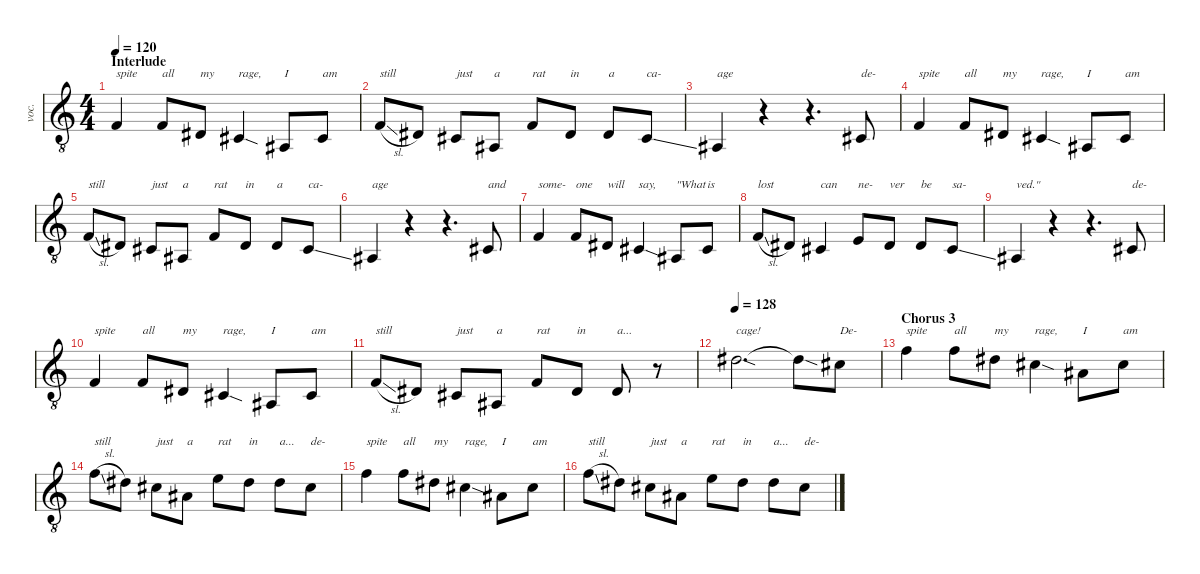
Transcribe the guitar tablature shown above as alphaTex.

\defaultSystemsLayout 4
\hideDynamics
\bracketExtendMode nobrackets
\otherSystemsTrackNameOrientation horizontal
\track ("Billy Corgan" "voc.") {instrument lead6voice}
\staff {score}
\tuning (E4 B3 G3 D3 A2 E2)
\ts (4 4)
\section ("" "Interlude")
\tempo 120
\clef g2
\ottava 8vb
\ks c
8.5.4{txt "spite" dy mf beam Up} 8.5.8{txt "all" beam Up} 6.5{acc #}.8{txt "my" beam Up} 4.5{sod acc #}.4{txt "rage," beam Up} 6.6{acc #}.8{txt "I" beam Up} 4.5{acc #}.8{txt "am" beam Up} |
8.5{sl}.8{txt "still" beam Up} 6.5{acc #}.8{beam Up} 4.5{acc #}.8{txt "just" beam Up} 1.5{acc #}.8{txt "a" beam Up} 3.4.8{txt "rat" beam Up} 1.4{acc #}.8{txt "in" beam Up} 1.4{acc #}.8{txt "a" beam Up} 4.5{ss acc #}.8{txt "ca-" beam Up} |
1.5{acc #}.4{txt "age" beam Up} r.4{beam Up} r.4{d beam Up} 4.5{acc #}.8{txt "de-" beam Up} |
8.5.4{txt "spite" beam Up} 8.5.8{txt "all" beam Up} 6.5{acc #}.8{txt "my" beam Up} 4.5{sod acc #}.4{txt "rage," beam Up} 6.6{acc #}.8{txt "I" beam Up} 4.5{acc #}.8{txt "am" beam Up} |
8.5{sl}.8{txt "still" beam Up} 6.5{acc #}.8{beam Up} 4.5{acc #}.8{txt "just" beam Up} 1.5{acc #}.8{txt "a" beam Up} 3.4.8{txt "rat" beam Up} 1.4{acc #}.8{txt "in" beam Up} 1.4{acc #}.8{txt "a" beam Up} 4.5{ss acc #}.8{txt "ca-" beam Up} |
1.5{acc #}.4{txt "age" beam Up} r.4{beam Up} r.4{d beam Up} 4.5{acc #}.8{txt "and" beam Up} |
3.4.4{txt "some-" beam Up} 3.4.8{txt "one" beam Up} 1.4{acc #}.8{txt "will" beam Up} 4.5{sod acc #}.4{txt "say," beam Up} 6.6{acc #}.8{txt "\"What" beam Up} 4.5{acc #}.8{txt "is" beam Up} |
8.5{sl}.8{txt "lost" beam Up} 6.5{acc #}.8{beam Up} 4.5{acc #}.4{txt "can" beam Up} 2.4.8{txt "ne-" beam Up} 1.4{acc #}.8{txt "ver" beam Up} 1.4{acc #}.8{txt "be" beam Up} 4.5{ss acc #}.8{txt "sa-" beam Up} |
1.5{acc #}.4{txt "ved.\"" beam Up} r.4{beam Up} r.4{d beam Up} 4.5{acc #}.8{txt "de-" beam Up} |
8.5.4{txt "spite" beam Up} 8.5.8{txt "all" beam Up} 6.5{acc #}.8{txt "my" beam Up} 4.5{sod acc #}.4{txt "rage," beam Up} 6.6{acc #}.8{txt "I" beam Up} 4.5{acc #}.8{txt "am" beam Up} |
8.5{sl}.8{txt "still" beam Up} 6.5{acc #}.8{beam Up} 4.5{acc #}.8{txt "just" beam Up} 1.5{acc #}.8{txt "a" beam Up} 3.4.8{txt "rat" beam Up} 1.4{acc #}.8{txt "in" beam Up} 1.4{acc #}.8{txt "a..." beam Up} r.8{beam Up} |
\tempo 128
8.3{sod acc #}.2{d txt "cage!" beam Down} 8.3{sod t acc #}.8{beam Down} 2.2{acc #}.8{txt "De-" beam Down} |
\section ("" "Chorus 3")
6.2.4{txt "spite" beam Down} 6.2.8{txt "all" beam Down} 4.2{acc #}.8{txt "my" beam Down} 6.3{sod acc #}.4{txt "rage," beam Down} 3.3{acc #}.8{txt "I" beam Down} 6.3{acc #}.8{txt "am" beam Down} |
6.2{sl}.8{txt "still" beam Down} 4.2{acc #}.8{beam Down} 2.2{acc #}.8{txt "just" beam Down} 3.3{acc #}.8{txt "a" beam Down} 5.2.8{txt "rat" beam Down} 4.2{acc #}.8{txt "in" beam Down} 4.2{acc #}.8{txt "a..." beam Down} 2.2{acc #}.8{txt "de-" beam Down} |
6.2.4{txt "spite" beam Down} 6.2.8{txt "all" beam Down} 4.2{acc #}.8{txt "my" beam Down} 6.3{sod acc #}.4{txt "rage," beam Down} 3.3{acc #}.8{txt "I" beam Down} 6.3{acc #}.8{txt "am" beam Down} |
6.2{sl}.8{txt "still" beam Down} 4.2{acc #}.8{beam Down} 2.2{acc #}.8{txt "just" beam Down} 3.3{acc #}.8{txt "a" beam Down} 5.2.8{txt "rat" beam Down} 4.2{acc #}.8{txt "in" beam Down} 4.2{acc #}.8{txt "a..." beam Down} 2.2{acc #}.8{txt "de-" beam Down}
